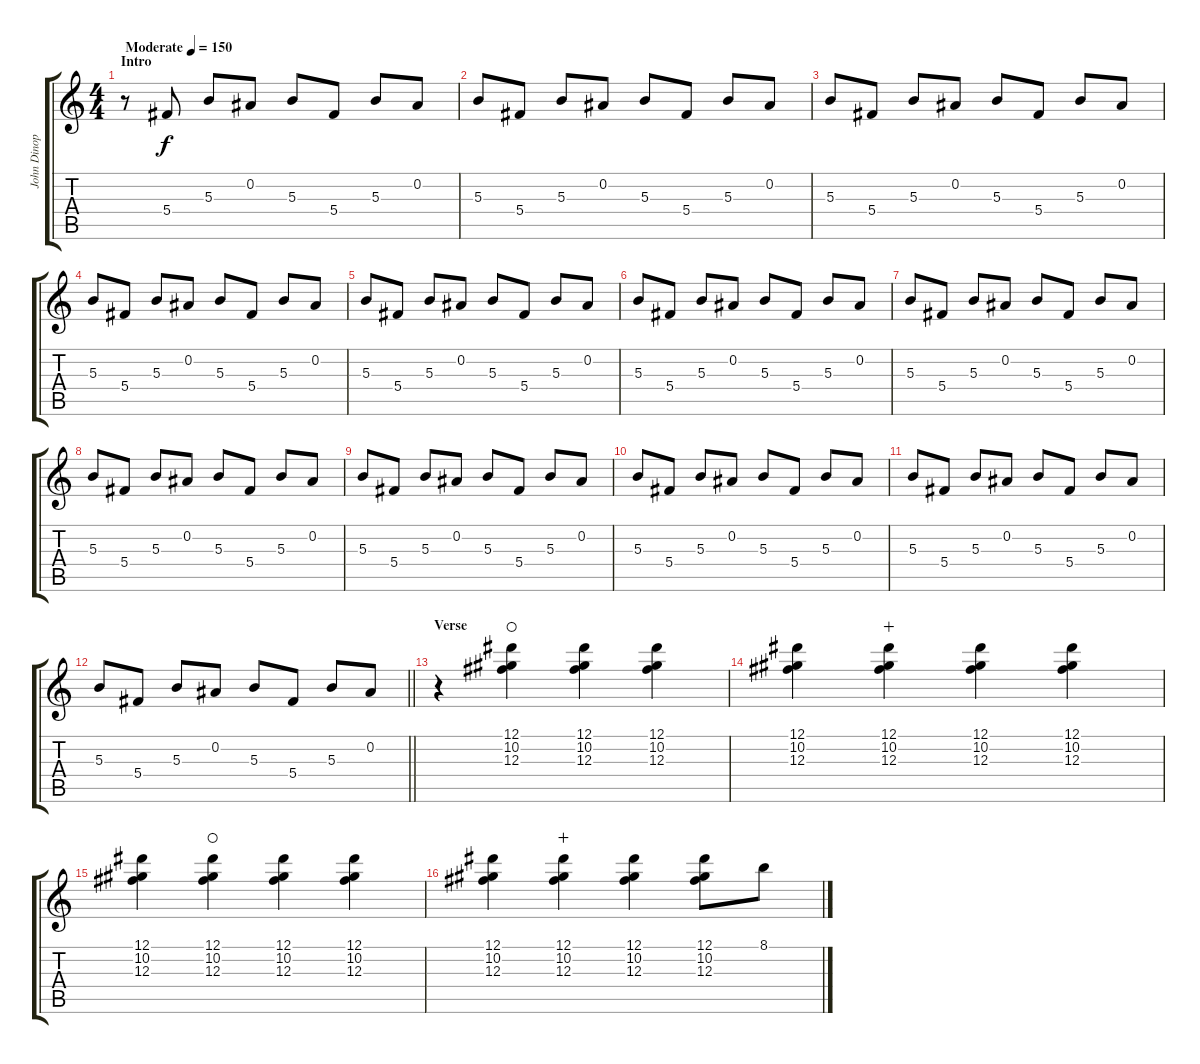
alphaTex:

\track ("John Dinopol" "John Dinop") {instrument distortionguitar}
\staff {score tabs}
\tuning (Eb4 Bb3 Gb3 Db3 Ab2 Db2) {hide}
\ts (4 4)
\section ("" "Intro")
\tempo (150 "Moderate")
\clef g2
\ks c
r.8{dy f volume 4 instrument overdrivenguitar} 5.4.8 5.3.8 0.2.8 5.3.8 5.4.8 5.3.8 0.2.8 |
5.3.8 5.4.8 5.3.8 0.2.8 5.3.8 5.4.8 5.3.8 0.2.8 |
5.3.8 5.4.8 5.3.8 0.2.8 5.3.8 5.4.8 5.3.8 0.2.8 |
5.3.8 5.4.8 5.3.8 0.2.8 5.3.8 5.4.8 5.3.8 0.2.8 |
5.3.8 5.4.8 5.3.8 0.2.8 5.3.8 5.4.8 5.3.8 0.2.8 |
5.3.8 5.4.8 5.3.8 0.2.8 5.3.8 5.4.8 5.3.8 0.2.8 |
5.3.8 5.4.8 5.3.8 0.2.8 5.3.8 5.4.8 5.3.8 0.2.8 |
5.3.8 5.4.8 5.3.8 0.2.8 5.3.8 5.4.8 5.3.8 0.2.8 |
5.3.8 5.4.8 5.3.8 0.2.8 5.3.8 5.4.8 5.3.8 0.2.8 |
5.3.8 5.4.8 5.3.8 0.2.8 5.3.8 5.4.8 5.3.8 0.2.8 |
5.3.8 5.4.8 5.3.8 0.2.8 5.3.8 5.4.8 5.3.8 0.2.8 |
\barLineRight lightlight
5.3.8 5.4.8 5.3.8 0.2.8 5.3.8 5.4.8 5.3.8 0.2.8 |
\section ("" "Verse")
r.4{instrument overdrivenguitar} (12.1 10.2 12.3).4{waho} (12.1 10.2 12.3).4 (12.1 10.2 12.3).4 |
(12.1 10.2 12.3).4 (12.1 10.2 12.3).4{wahc} (12.1 10.2 12.3).4 (12.1 10.2 12.3).4 |
(12.1 10.2 12.3).4 (12.1 10.2 12.3).4{waho} (12.1 10.2 12.3).4 (12.1 10.2 12.3).4 |
(12.1 10.2 12.3).4 (12.1 10.2 12.3).4{wahc} (12.1 10.2 12.3).4 (12.1 10.2 12.3).8 8.1.8{volume 4 instrument overdrivenguitar}
